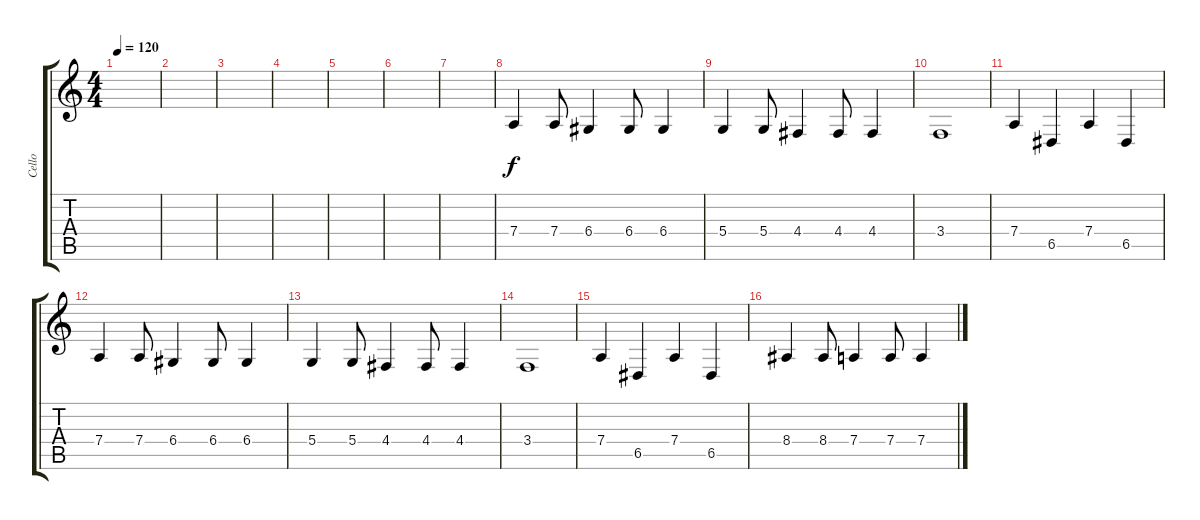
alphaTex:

\track ("Cello" "Cello") {instrument cello}
\staff {score tabs}
\tuning (E4 B3 G3 D3 A2 E2) {hide}
\ts (4 4)
\tempo 120
\clef g2
\ks c
|
|
|
|
|
|
|
7.4.4{dy f} 7.4.8 6.4.4 6.4.8 6.4.4 |
5.4.4 5.4.8 4.4.4 4.4.8 4.4.4 |
3.4.1 |
7.4.4 6.5.4 7.4.4 6.5.4 |
7.4.4 7.4.8 6.4.4 6.4.8 6.4.4 |
5.4.4 5.4.8 4.4.4 4.4.8 4.4.4 |
3.4.1 |
7.4.4 6.5.4 7.4.4 6.5.4 |
8.4.4 8.4.8 7.4.4 7.4.8 7.4.4
